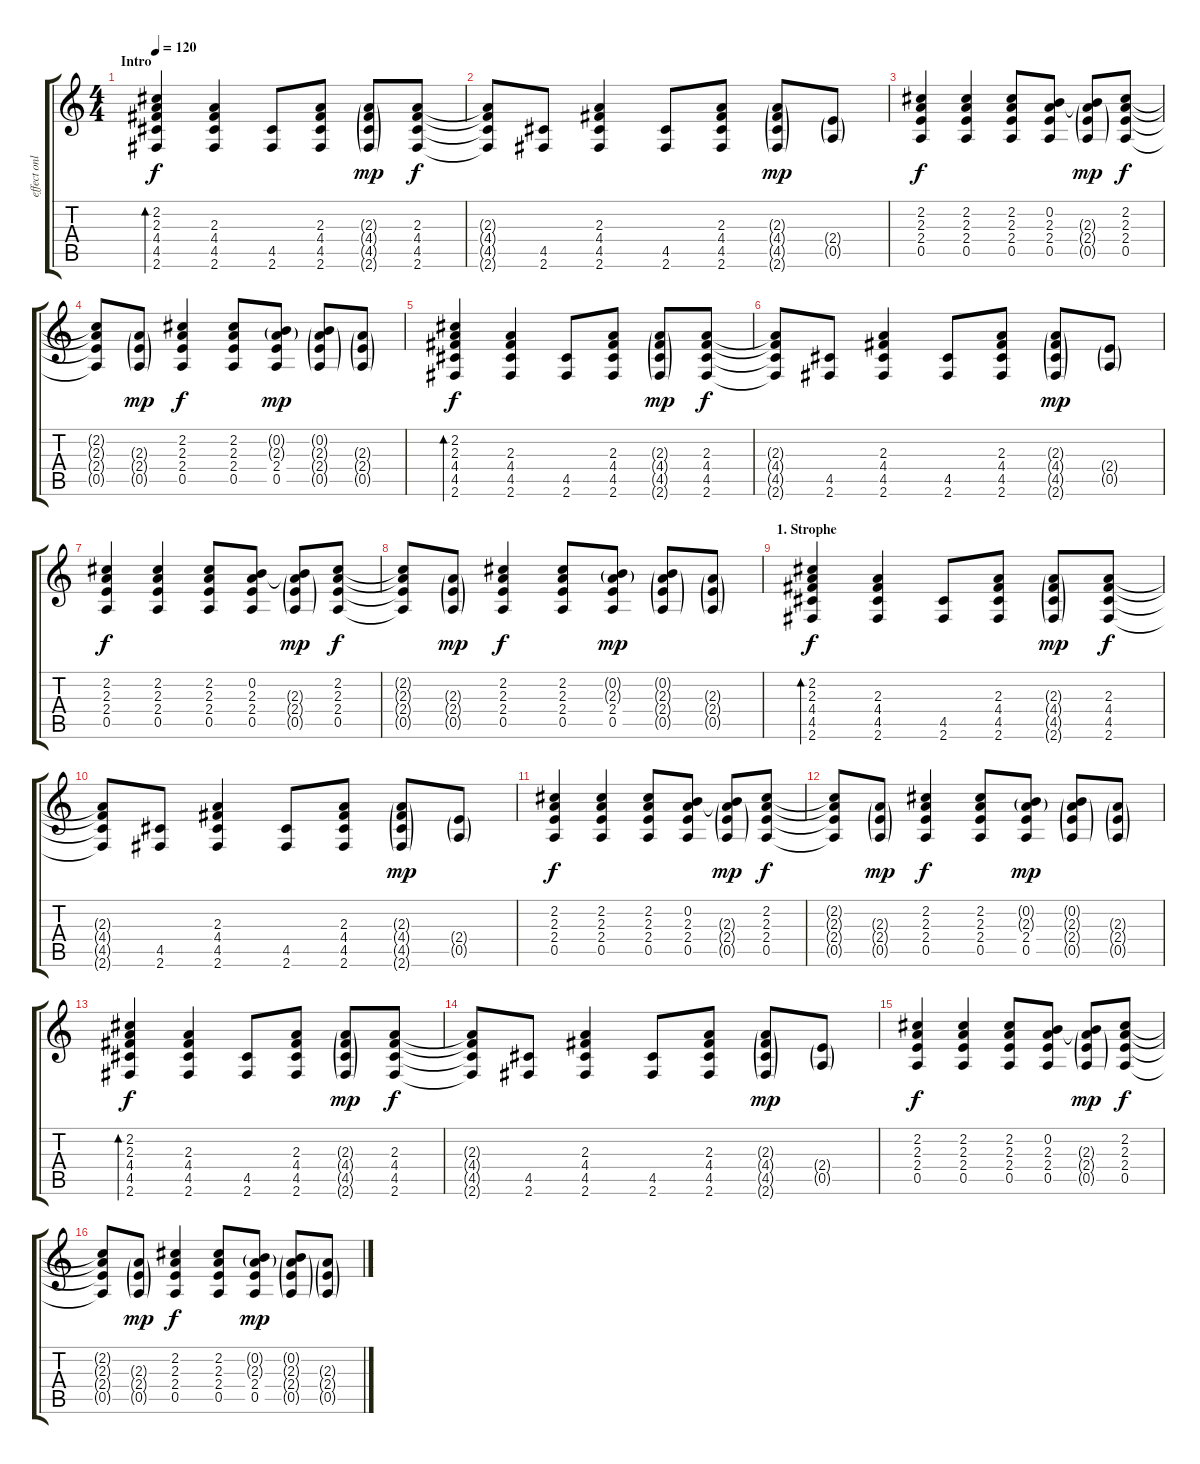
\track ("effect only     Ä" "effect onl") {instrument electricguitarjazz}
\staff {score tabs}
\tuning (E4 B3 G3 D3 A2 E2) {hide}
\ts (4 4)
\section ("" "Intro")
\tempo 120
\clef g2
\ks c
(2.2 2.3 4.4 4.5 2.6).4{bd 60 dy f instrument electricguitarjazz} (2.3 4.4 4.5 2.6).4 (4.5 2.6).8 (2.3 4.4 4.5 2.6).8 (2.3{g} 4.4{g} 4.5{g} 2.6{g}).8{dy mp} (2.3 4.4 4.5 2.6).8{dy f} |
(2.3{t} 4.4{t} 4.5{t} 2.6{t}).8 (4.5 2.6).8 (2.3 4.4 4.5 2.6).4 (4.5 2.6).8 (2.3 4.4 4.5 2.6).8 (2.3{g} 4.4{g} 4.5{g} 2.6{g}).8{dy mp} (2.4{g} 0.5{g}).8 |
(2.2 2.3 2.4 0.5).4{dy f} (2.2 2.3 2.4 0.5).4 (2.2 2.3 2.4 0.5).8 (0.2 2.3 2.4 0.5).8 (0.2{t} 2.3{g} 2.4{g} 0.5{g}).8{dy mp} (2.2 2.3 2.4 0.5).8{dy f} |
(2.2{t} 2.3{t} 2.4{t} 0.5{t}).8 (2.3{g} 2.4{g} 0.5{g}).8{dy mp} (2.2 2.3 2.4 0.5).4{dy f} (2.2 2.3 2.4 0.5).8 (0.2{g} 2.3{g} 2.4 0.5).8{dy mp} (0.2{g} 2.3{g} 2.4{g} 0.5{g}).8 (2.3{g} 2.4{g} 0.5{g}).8 |
(2.2 2.3 4.4 4.5 2.6).4{bd 60 dy f} (2.3 4.4 4.5 2.6).4 (4.5 2.6).8 (2.3 4.4 4.5 2.6).8 (2.3{g} 4.4{g} 4.5{g} 2.6{g}).8{dy mp} (2.3 4.4 4.5 2.6).8{dy f} |
(2.3{t} 4.4{t} 4.5{t} 2.6{t}).8 (4.5 2.6).8 (2.3 4.4 4.5 2.6).4 (4.5 2.6).8 (2.3 4.4 4.5 2.6).8 (2.3{g} 4.4{g} 4.5{g} 2.6{g}).8{dy mp} (2.4{g} 0.5{g}).8 |
(2.2 2.3 2.4 0.5).4{dy f} (2.2 2.3 2.4 0.5).4 (2.2 2.3 2.4 0.5).8 (0.2 2.3 2.4 0.5).8 (0.2{t} 2.3{g} 2.4{g} 0.5{g}).8{dy mp} (2.2 2.3 2.4 0.5).8{dy f} |
(2.2{t} 2.3{t} 2.4{t} 0.5{t}).8 (2.3{g} 2.4{g} 0.5{g}).8{dy mp} (2.2 2.3 2.4 0.5).4{dy f} (2.2 2.3 2.4 0.5).8 (0.2{g} 2.3{g} 2.4 0.5).8{dy mp} (0.2{g} 2.3{g} 2.4{g} 0.5{g}).8 (2.3{g} 2.4{g} 0.5{g}).8 |
\section ("" "1. Strophe")
(2.2 2.3 4.4 4.5 2.6).4{bd 60 dy f} (2.3 4.4 4.5 2.6).4 (4.5 2.6).8 (2.3 4.4 4.5 2.6).8 (2.3{g} 4.4{g} 4.5{g} 2.6{g}).8{dy mp} (2.3 4.4 4.5 2.6).8{dy f} |
(2.3{t} 4.4{t} 4.5{t} 2.6{t}).8 (4.5 2.6).8 (2.3 4.4 4.5 2.6).4 (4.5 2.6).8 (2.3 4.4 4.5 2.6).8 (2.3{g} 4.4{g} 4.5{g} 2.6{g}).8{dy mp} (2.4{g} 0.5{g}).8 |
(2.2 2.3 2.4 0.5).4{dy f} (2.2 2.3 2.4 0.5).4 (2.2 2.3 2.4 0.5).8 (0.2 2.3 2.4 0.5).8 (0.2{t} 2.3{g} 2.4{g} 0.5{g}).8{dy mp} (2.2 2.3 2.4 0.5).8{dy f} |
(2.2{t} 2.3{t} 2.4{t} 0.5{t}).8 (2.3{g} 2.4{g} 0.5{g}).8{dy mp} (2.2 2.3 2.4 0.5).4{dy f} (2.2 2.3 2.4 0.5).8 (0.2{g} 2.3{g} 2.4 0.5).8{dy mp} (0.2{g} 2.3{g} 2.4{g} 0.5{g}).8 (2.3{g} 2.4{g} 0.5{g}).8 |
(2.2 2.3 4.4 4.5 2.6).4{bd 60 dy f} (2.3 4.4 4.5 2.6).4 (4.5 2.6).8 (2.3 4.4 4.5 2.6).8 (2.3{g} 4.4{g} 4.5{g} 2.6{g}).8{dy mp} (2.3 4.4 4.5 2.6).8{dy f} |
(2.3{t} 4.4{t} 4.5{t} 2.6{t}).8 (4.5 2.6).8 (2.3 4.4 4.5 2.6).4 (4.5 2.6).8 (2.3 4.4 4.5 2.6).8 (2.3{g} 4.4{g} 4.5{g} 2.6{g}).8{dy mp} (2.4{g} 0.5{g}).8 |
(2.2 2.3 2.4 0.5).4{dy f} (2.2 2.3 2.4 0.5).4 (2.2 2.3 2.4 0.5).8 (0.2 2.3 2.4 0.5).8 (0.2{t} 2.3{g} 2.4{g} 0.5{g}).8{dy mp} (2.2 2.3 2.4 0.5).8{dy f} |
(2.2{t} 2.3{t} 2.4{t} 0.5{t}).8 (2.3{g} 2.4{g} 0.5{g}).8{dy mp} (2.2 2.3 2.4 0.5).4{dy f} (2.2 2.3 2.4 0.5).8 (0.2{g} 2.3{g} 2.4 0.5).8{dy mp} (0.2{g} 2.3{g} 2.4{g} 0.5{g}).8 (2.3{g} 2.4{g} 0.5{g}).8
